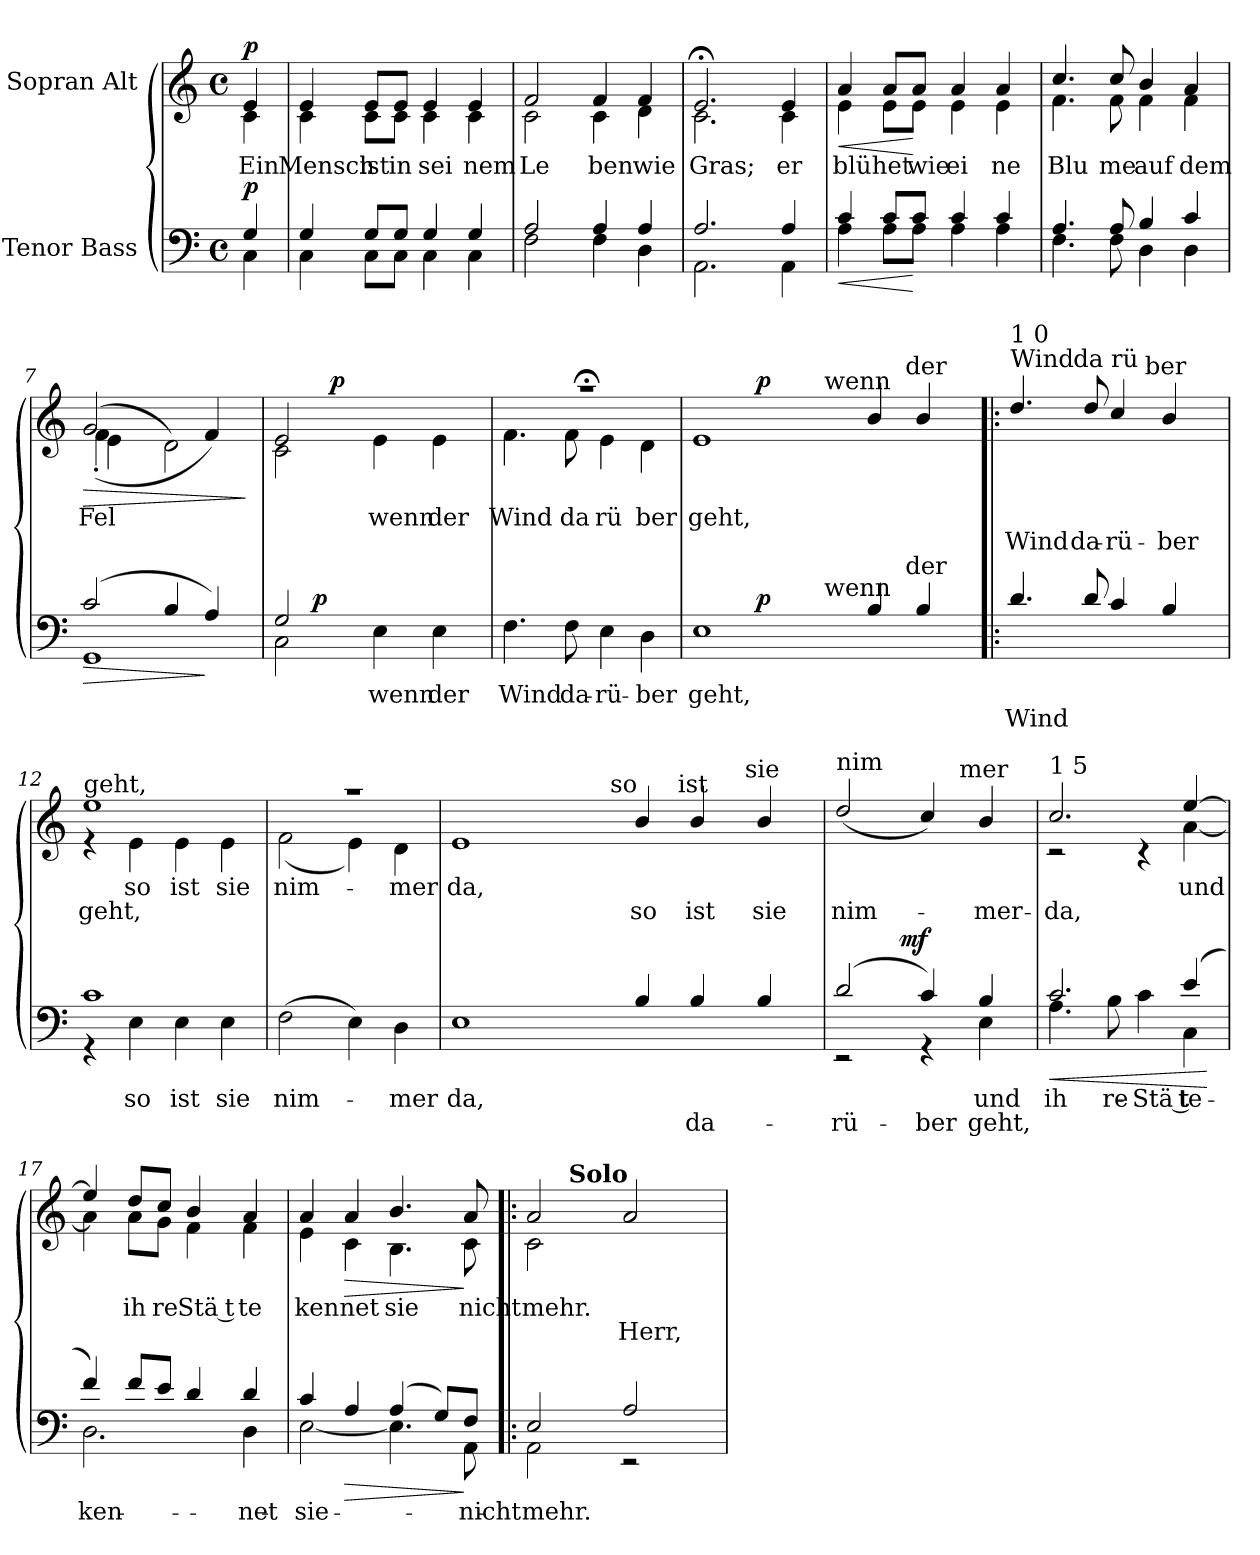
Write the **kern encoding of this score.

**kern	**text	**text	**dynam	**kern	**text	**text	**dynam
*part2	*part2	*part2	*part2	*part1	*part1	*part1	*part1
*staff2	*staff2	*staff2	*staff2	*staff1	*staff1	*staff1	*staff1
*I"Tenor Bass	*	*	*	*I"Sopran Alt	*	*	*
*clefF4	*	*	*	*clefG2	*	*	*
*k[]	*	*	*	*k[]	*	*	*
*C:	*	*	*	*C:	*	*	*
*M4/4	*	*	*	*M4/4	*	*	*
*met(c)	*	*	*	*met(c)	*	*	*
=1	=1	=1	=1	=1	=1	=1	=1
*^	*	*	*	*	*	*	*
!	!	!	!	!	!LO:TX:a:B:t=Langsam	!	!	!
!	!	!	!	!LO:DY:b	!	!LO:LY:b	!	!LO:DY:a
*	*	*	*	*	*^	*	*	*
4G/	4C\	.	.	p	4e/	4c\	Ein	.	p
=2	=2	=2	=2	=2	=2	=2	=2	=2	=2
!	!	!	!	!	!	!	!LO:LY:b	!	!
4G/	4C\	.	.	.	4e/	4c\	Mensch	.	.
!	!	!	!	!	!	!	!LO:LY:b	!	!
8G/L	8C\L	.	.	.	8e/L	8c\L	ist	.	.
!	!	!	!	!	!	!	!LO:LY:b	!	!
8G/J	8C\J	.	.	.	8e/J	8c\J	in	.	.
!	!	!	!	!	!	!	!LO:LY:b	!	!
4G/	4C\	.	.	.	4e/	4c\	sei	.	.
!	!	!	!	!	!	!	!LO:LY:b	!	!
4G/	4C\	.	.	.	4e/	4c\	nem	.	.
=3	=3	=3	=3	=3	=3	=3	=3	=3	=3
!	!	!	!	!	!	!	!LO:LY:b	!	!
2A/	2F\	.	.	.	2f/	2c\	Le	.	.
!	!	!	!	!	!	!	!LO:LY:b	!	!
4A/	4F\	.	.	.	4f/	4c\	ben	.	.
!	!	!	!	!	!	!	!LO:LY:b	!	!
4A/	4D\	.	.	.	4f/	4d\	wie	.	.
=4	=4	=4	=4	=4	=4	=4	=4	=4	=4
!	!	!	!	!	!	!	!LO:LY:b	!	!
2.A/	2.AA\	.	.	.	2.e;</	2.c\	Gras;	.	.
!	!	!	!	!	!	!	!LO:LY:b	!	!
4A/	4AA\	.	.	.	4e/	4c\	er	.	.
=5	=5	=5	=5	=5	=5	=5	=5	=5	=5
!	!	!	!	!LO:HP:b	!	!	!LO:LY:b	!	!LO:HP:b
4c/	4A\	.	.	<	4a/	4e\	blü	.	<
!	!	!	!	!	!	!	!LO:LY:b	!	!
8c/L	8A\L	.	.	.	8a/L	8e\L	het	.	.
!	!	!	!	!	!	!	!LO:LY:b	!	!
8c/J	8A\J	.	.	[	8a/J	8e\J	wie	.	[
!	!	!	!	!	!	!	!LO:LY:b	!	!
4c/	4A\	.	.	.	4a/	4e\	ei	.	.
!	!	!	!	!	!	!	!LO:LY:b	!	!
4c/	4A\	.	.	.	4a/	4e\	ne	.	.
!!LO:LB:g=z	!!
=6	=6	=6	=6	=6	=6	=6	=6	=6	=6
!	!	!	!	!	!	!	!LO:LY:b	!	!
4.A/	4.F\	.	.	.	4.cc/	4.f\	Blu	.	.
!	!	!	!	!	!	!	!LO:LY:b	!	!
8A/	8F\	.	.	.	8cc/	8f\	me	.	.
!	!	!	!	!	!	!	!LO:LY:b	!	!
4B/	4D\	.	.	.	4b/	4f\	auf	.	.
!	!	!	!	!	!	!	!LO:LY:b	!	!
4c/	4D\	.	.	.	4a/	4f\	dem	.	.
=7	=7	=7	=7	=7	=7	=7	=7	=7	=7
!	!	!	!	!LO:HP:b	!	!	!LO:LY:b	!	!LO:HP:b
*	*	*	*	*	*^	*^	*	*	*
(2c/	1GG	.	.	>	(2g/	(<4f'<\	4e\	2.ryy	Fel	.	>
.	.	.	.	.	.	2ryy	4ryy	.	.	.	.
4B/	.	.	.	.	2ryy	.	2d\)	.	.	.	.
4A/)	.	.	.	]	.	4ryy	.	4f/)	.	.	.
16ryy	16ryy	.	.	.	16ryy	16ryy	16ryy	16ryy	.	.	]
=8	=8	=8	=8	=8	=8	=8	=8	=8	=8	=8	=8
!	!	!	!	!	!	!	!	!	!LO:LY:b	!	!
*	*^	*	*	*	*	*	*v	*v	*	*	*
2G/	2C\	8ryy	.	.	.	2e/	2c\	8..ryy	.	.	.
.	.	32ryy	.	.	.	.	.	.	.	.	.
!	!	!	!	!	!LO:DY:b	!	!	!	!	!	!
.	.	2ryy	.	.	p	.	.	.	.	.	.
!	!	!	!	!	!	!	!	!	!	!	!LO:DY:b
.	.	.	.	.	.	.	.	2ryy	.	.	p
!	!	!	!LO:LY:b	!	!	!	!	!	!LO:LY:b	!	!
2ryy	4E\	.	wenn	.	.	2ryy	4e\	.	wenn	.	.
.	.	4ryy	.	.	.	.	.	.	.	.	.
.	.	.	.	.	.	.	.	4ryy	.	.	.
!	!	!	!LO:LY:b	!	!	!	!	!	!LO:LY:b	!	!
.	4E\	.	der	.	.	.	4e\	.	der	.	.
.	.	16.ryy	.	.	.	.	.	.	.	.	.
.	.	.	.	.	.	.	.	32ryy	.	.	.
=9	=9	=9	=9	=9	=9	=9	=9	=9	=9	=9	=9
!	!	!	!LO:LY:b	!	!	!	!	!	!LO:LY:b	!	!
*v	*v	*v	*	*	*	*	*	*	*	*	*
*	*	*	*	*	*v	*v	*	*	*
4.F\	Wind	.	.	1r;<aa	4.f\	Wind	.	.
!	!LO:LY:b	!	!	!	!	!LO:LY:b	!	!
8F\	da-	.	.	.	8f\	da	.	.
!	!LO:LY:b:rj	!	!	!	!	!LO:LY:b:rj	!	!
4E\	-rü-	.	.	.	4e\	rü	.	.
!	!LO:LY:b	!	!	!	!	!LO:LY:b	!	!
4D\	-ber	.	.	.	4d\	ber	.	.
=10	=10	=10	=10	=10	=10	=10	=10	=10
!	!LO:LY:b	!	!	!	!	!LO:LY:b	!	!
*^	*	*	*	*	*^	*	*	*
*	*^	*	*	*	*	*	*	*	*	*
1E	4ryy	2ryy	geht,	.	.	1e	4ryy	2ryy	geht,	.	.
.	16.ryy	.	.	.	.	.	16.ryy	.	.	.	.
!	!	!	!	!	!LO:DY:a	!	!	!	!	!	!LO:DY:a
.	1ryy	.	.	.	p	.	1ryy	.	.	.	p
.	.	8..ryy	.	.	.	.	.	8..ryy	.	.	.
!	!	!	!	!	!	!	!	!LO:TX:a:t=wenn	!	!	!
!	!	!LO:TX:a:t=wenn	!	!	!	!	!	!	!	!	!
.	.	2ryy	.	.	.	.	.	2ryy	.	.	.
4B/	.	.	.	.	.	4b/	.	.	.	.	.
!	!	!	!	!	!	!	!	!LO:TX:a:t=der	!	!	!
!	!	!LO:TX:a:t=der	!	!	!	!	!	!	!	!	!
.	.	4ryy	.	.	.	.	.	4ryy	.	.	.
4B/	.	.	.	.	.	4b/	.	.	.	.	.
.	8ryy	.	.	.	.	.	8ryy	.	.	.	.
.	32ryy	32ryy	.	.	.	.	32ryy	32ryy	.	.	.
!!LO:LB:g=z	!!	!!
=11!|:	=11!|:	=11!|:	=11!|:	=11!|:	=11!|:	=11!|:	=11!|:	=11!|:	=11!|:	=11!|:	=11!|:
!	!	!	!	!	!	!LO:TX:a:t=Wind	!	!	!	!	!
!	!	!	!	!	!	!LO:TX:a:t=1 0	!	!	!	!	!
!	!	!	!	!LO:LY:b	!	!	!	!	!	!LO:LY:b	!
*v	*v	*v	*	*	*	*	*	*	*	*	*
4.d/	.	Wind	.	4.dd/	4ryy	2ryy	.	Wind	.
.	.	.	.	.	16.ryy	.	.	.	.
!	!	!	!	!	!LO:TX:a:t=da rü	!	!	!	!
.	.	.	.	.	2ryy	.	.	.	.
!	!	!	!	!	!	!	!	!LO:LY:b	!
8d/	.	.	.	8dd/	.	.	.	da-	.
!	!	!	!	!	!	!	!	!LO:LY:b:rj	!
4c/	.	.	.	4cc/	.	8.ryy	.	-rü-	.
!	!	!	!	!	!	!LO:TX:a:t=ber	!	!	!
.	.	.	.	.	.	4ryy	.	.	.
!	!	!	!	!	!	!	!	!LO:LY:b	!
4B/	.	.	.	4b/	.	.	.	-ber	.
.	.	.	.	.	8ryy	.	.	.	.
.	.	.	.	.	.	16ryy	.	.	.
.	.	.	.	.	32ryy	.	.	.	.
=12	=12	=12	=12	=12	=12	=12	=12	=12	=12
*^	*	*	*	*	*	*	*	*	*
!	!	!	!	!	!LO:TX:a:t=geht,	!	!	!	!	!
!	!	!	!	!	!	!	!	!	!LO:LY:b	!
*	*	*	*	*	*	*v	*v	*	*	*
1c	4rGG	.	.	.	1ee	4re	.	geht,	.
!	!	!LO:LY:b	!	!	!	!	!LO:LY:b	!	!
.	4E\	so	.	.	.	4e\	so	.	.
!	!	!LO:LY:b	!	!	!	!	!LO:LY:b	!	!
.	4E\	ist	.	.	.	4e\	ist	.	.
!	!	!LO:LY:b	!	!	!	!	!LO:LY:b	!	!
.	4E\	sie	.	.	.	4e\	sie	.	.
=13	=13	=13	=13	=13	=13	=13	=13	=13	=13
!	!	!LO:LY:b	!	!	!	!	!LO:LY:b	!	!
*v	*v	*	*	*	*	*	*	*	*
(<2F\	nim-	.	.	1raa	(<2f\	nim-	.	.
4E\)	.	.	.	.	4e\)	.	.	.
!	!LO:LY:b	!	!	!	!	!LO:LY:b	!	!
4D\	-mer	.	.	.	4d\	-mer	.	.
=14	=14	=14	=14	=14	=14	=14	=14	=14
!	!LO:LY:b	!	!	!	!	!LO:LY:b	!	!
*	*	*	*	*^	*^	*	*	*
1E	da,	.	.	1e	2ryy	1ryy	1ryy	da,	.	.
.	.	.	.	.	4ryy	.	.	.	.	.
.	.	.	.	.	8ryy	.	.	.	.	.
.	.	.	.	.	32ryy	.	.	.	.	.
!	!	!	!	!	!LO:TX:a:t=so	!	!	!	!	!
.	.	.	.	.	2ryy	.	.	.	.	.
!	!	!	!	!	!	!	!	!	!LO:LY:b	!
4B/	.	.	.	4b/	.	8..ryy	4...ryy	.	so	.
!	!	!	!	!	!	!LO:TX:a:t=ist	!	!	!	!
.	.	.	.	.	.	2ryy	.	.	.	.
!	!	!LO:LY:b	!	!	!	!	!	!	!LO:LY:b	!
4B/	.	da-	.	4b/	.	.	.	.	ist	.
.	.	.	.	.	4ryy	.	.	.	.	.
!	!	!	!	!	!	!	!LO:TX:a:t=sie	!	!	!
.	.	.	.	.	.	.	4ryy	.	.	.
!	!	!	!	!	!	!	!	!	!LO:LY:b	!
4B/	.	.	.	4b/	.	.	.	.	sie	.
.	.	.	.	.	16.ryy	.	.	.	.	.
.	.	.	.	.	.	32ryy	32ryy	.	.	.
=15	=15	=15	=15	=15	=15	=15	=15	=15	=15	=15
!	!	!	!	!LO:TX:a:t=nim	!	!	!	!	!	!
!	!	!LO:LY:b:rj	!	!	!	!	!	!	!LO:LY:b	!
*^	*	*	*	*	*	*	*	*	*	*
*	*^	*	*	*	*	*v	*v	*v	*	*	*
(2d/	2rEE	4..ryy	.	-rü-	.	(2dd/	2ryy	.	nim-	.
!	!	!	!	!	!LO:DY:b	!	!	!	!	!
.	.	2ryy	.	.	mf	.	.	.	.	.
!	!	!	!	!LO:LY:b:rj	!	!	!	!	!	!
4c/)	4rGG	.	.	-ber	.	4cc/)	8.ryy	.	.	.
!	!	!	!	!	!	!	!LO:TX:a:t=mer	!	!	!
.	.	.	.	.	.	.	4ryy	.	.	.
!	!	!	!LO:LY:b	!LO:LY:b	!	!	!	!	!LO:LY:b	!
4B/	4E\	.	und	geht,	.	4b/	.	.	-mer-	.
.	.	16ryy	.	.	.	.	16ryy	.	.	.
!!LO:LB:g=z	!!
=16	=16	=16	=16	=16	=16	=16	=16	=16	=16	=16
!	!	!	!	!	!	!LO:TX:a:t=1 5	!	!	!	!
!	!	!	!LO:LY:b	!	!LO:HP:b	!	!	!	!LO:LY:b	!
*	*v	*v	*	*	*	*	*	*	*	*
2.c/	4.A\	ih-	.	<	2.cc/	2rc	.	-da,	.
!	!	!LO:LY:b	!	!	!	!	!	!	!
.	8B\	re	.	.	.	.	.	.	.
!	!	!LO:LY:b	!	!	!	!	!	!	!
.	4c\	Stä t-	.	.	.	4rc	.	.	.
!	!	!LO:LY:b	!	!	!	!	!LO:LY:b	!	!
(4e/	4C\	-te	.	.	[>4ee/	[<4a\	und	.	.
*v	*v	*	*	*	*	*	*	*	*
*	*	*	*	*v	*v	*	*	*
.	.	.	[	.	.	.	.
=17	=17	=17	=17	=17	=17	=17	=17
!	!LO:LY:b	!	!	!	!	!	!
*^	*	*	*	*^	*	*	*
4f/)	2.D\	-ken-	.	.	4ee/]	4a\]	.	.	.
!	!	!	!	!	!	!	!LO:LY:b	!	!
8f/L	.	.	.	.	8dd/L	8a\L	ih	.	.
!	!	!	!	!	!	!	!LO:LY:b	!	!
8e/J	.	.	.	.	8cc/J	8g\J	re	.	.
!	!	!	!	!	!	!	!LO:LY:b	!	!
4d/	.	.	.	.	4b/	4f\	Stä t	.	.
!	!	!LO:LY:b	!	!	!	!	!LO:LY:b	!	!
4d/	4D\	-net	.	.	4a/	4f\	te	.	.
=18	=18	=18	=18	=18	=18	=18	=18	=18	=18
!	!	!LO:LY:b	!	!	!	!	!LO:LY:b	!	!
4c/	[<2E\	sie	.	.	4a/	4e\	ken	.	.
!	!	!	!	!LO:HP:b	!	!	!LO:LY:b	!	!LO:HP:b
4A/	.	.	.	>	4a/	4c\	net	.	>
!	!	!	!	!	!	!	!LO:LY:b	!	!
(4A/	4.E\]	.	.	.	4.b/	4.B\	sie	.	.
8G/L)	.	.	.	.	.	.	.	.	.
!	!	!LO:LY:b	!	!	!	!	!LO:LY:b	!	!
8F/J	8AA\	nicht	.	]	8a/	8c\	nicht	.	]
=19!|:	=19!|:	=19!|:	=19!|:	=19!|:	=19!|:	=19!|:	=19!|:	=19!|:	=19!|:
!	!	!LO:LY:b	!	!	!	!	!LO:LY:b	!	!
*	*	*	*	*	*	*^	*	*	*
2E/	2AA\	mehr.	.	.	2a/	2c\	8ryy	mehr.	.	.
.	.	.	.	.	.	.	32ryy	.	.	.
!	!	!	!	!	!	!	!LO:TX:a:B:t=Solo	!	!	!
.	.	.	.	.	.	.	2ryy	.	.	.
!	!	!	!	!	!	!	!	!	!LO:LY:b	!
2A/	2rEE	.	.	.	2a/	2ryy	.	.	Herr,	.
.	.	.	.	.	.	.	4ryy	.	.	.
.	.	.	.	.	.	.	16.ryy	.	.	.
*v	*v	*	*	*	*	*	*	*	*	*
*	*	*	*	*v	*v	*v	*	*	*
=	=	=	=	=	=	=	=
*-	*-	*-	*-	*-	*-	*-	*-
